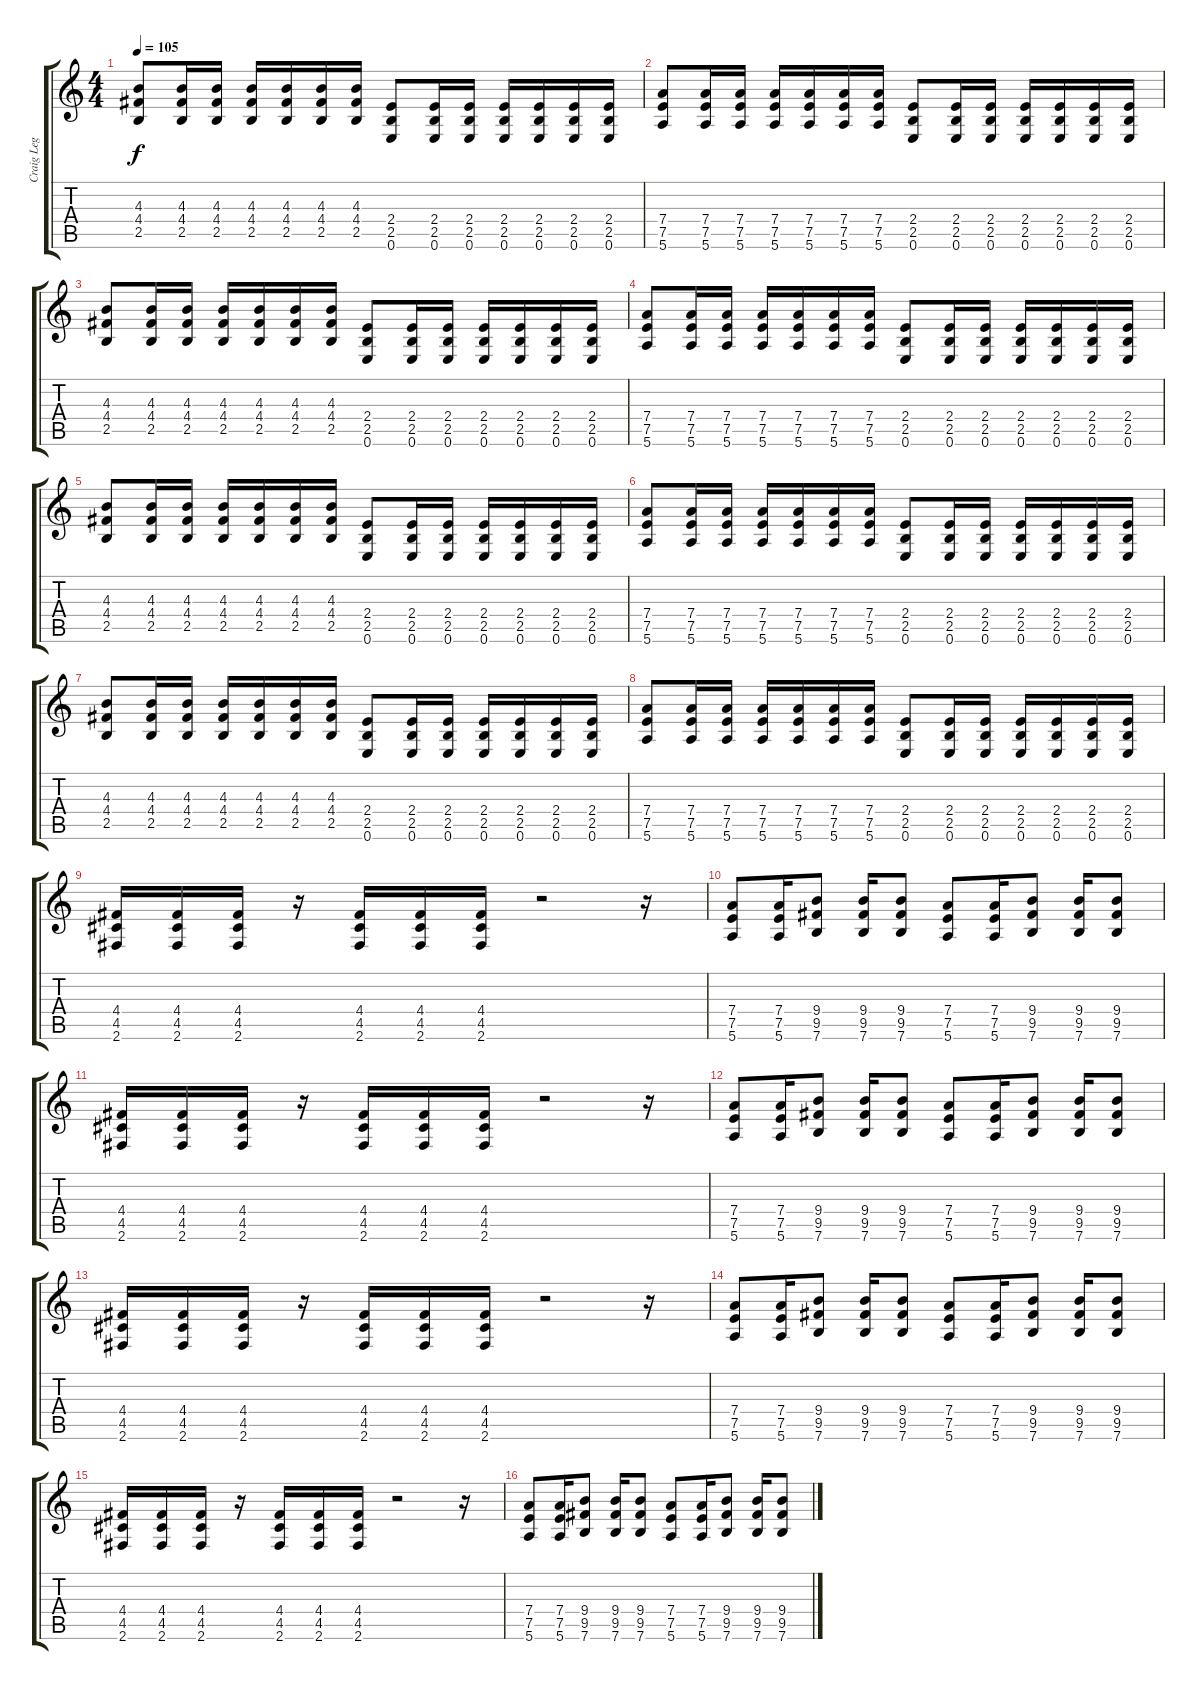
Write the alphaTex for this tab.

\track ("Craig Leg - Guitar 2" "Craig Leg ") {instrument overdrivenguitar}
\staff {score tabs}
\tuning (E4 B3 G3 D3 A2 E2) {hide}
\ts (4 4)
\tempo 105
\clef g2
\ks c
(4.3 4.4 2.5).8{dy f} (4.3 4.4 2.5).16 (4.3 4.4 2.5).16 (4.3 4.4 2.5).16 (4.3 4.4 2.5).16 (4.3 4.4 2.5).16 (4.3 4.4 2.5).16 (2.4 2.5 0.6).8 (2.4 2.5 0.6).16 (2.4 2.5 0.6).16 (2.4 2.5 0.6).16 (2.4 2.5 0.6).16 (2.4 2.5 0.6).16 (2.4 2.5 0.6).16 |
(7.4 7.5 5.6).8 (7.4 7.5 5.6).16 (7.4 7.5 5.6).16 (7.4 7.5 5.6).16 (7.4 7.5 5.6).16 (7.4 7.5 5.6).16 (7.4 7.5 5.6).16 (2.4 2.5 0.6).8 (2.4 2.5 0.6).16 (2.4 2.5 0.6).16 (2.4 2.5 0.6).16 (2.4 2.5 0.6).16 (2.4 2.5 0.6).16 (2.4 2.5 0.6).16 |
(4.3 4.4 2.5).8 (4.3 4.4 2.5).16 (4.3 4.4 2.5).16 (4.3 4.4 2.5).16 (4.3 4.4 2.5).16 (4.3 4.4 2.5).16 (4.3 4.4 2.5).16 (2.4 2.5 0.6).8 (2.4 2.5 0.6).16 (2.4 2.5 0.6).16 (2.4 2.5 0.6).16 (2.4 2.5 0.6).16 (2.4 2.5 0.6).16 (2.4 2.5 0.6).16 |
(7.4 7.5 5.6).8 (7.4 7.5 5.6).16 (7.4 7.5 5.6).16 (7.4 7.5 5.6).16 (7.4 7.5 5.6).16 (7.4 7.5 5.6).16 (7.4 7.5 5.6).16 (2.4 2.5 0.6).8 (2.4 2.5 0.6).16 (2.4 2.5 0.6).16 (2.4 2.5 0.6).16 (2.4 2.5 0.6).16 (2.4 2.5 0.6).16 (2.4 2.5 0.6).16 |
(4.3 4.4 2.5).8 (4.3 4.4 2.5).16 (4.3 4.4 2.5).16 (4.3 4.4 2.5).16 (4.3 4.4 2.5).16 (4.3 4.4 2.5).16 (4.3 4.4 2.5).16 (2.4 2.5 0.6).8 (2.4 2.5 0.6).16 (2.4 2.5 0.6).16 (2.4 2.5 0.6).16 (2.4 2.5 0.6).16 (2.4 2.5 0.6).16 (2.4 2.5 0.6).16 |
(7.4 7.5 5.6).8 (7.4 7.5 5.6).16 (7.4 7.5 5.6).16 (7.4 7.5 5.6).16 (7.4 7.5 5.6).16 (7.4 7.5 5.6).16 (7.4 7.5 5.6).16 (2.4 2.5 0.6).8 (2.4 2.5 0.6).16 (2.4 2.5 0.6).16 (2.4 2.5 0.6).16 (2.4 2.5 0.6).16 (2.4 2.5 0.6).16 (2.4 2.5 0.6).16 |
(4.3 4.4 2.5).8 (4.3 4.4 2.5).16 (4.3 4.4 2.5).16 (4.3 4.4 2.5).16 (4.3 4.4 2.5).16 (4.3 4.4 2.5).16 (4.3 4.4 2.5).16 (2.4 2.5 0.6).8 (2.4 2.5 0.6).16 (2.4 2.5 0.6).16 (2.4 2.5 0.6).16 (2.4 2.5 0.6).16 (2.4 2.5 0.6).16 (2.4 2.5 0.6).16 |
(7.4 7.5 5.6).8 (7.4 7.5 5.6).16 (7.4 7.5 5.6).16 (7.4 7.5 5.6).16 (7.4 7.5 5.6).16 (7.4 7.5 5.6).16 (7.4 7.5 5.6).16 (2.4 2.5 0.6).8 (2.4 2.5 0.6).16 (2.4 2.5 0.6).16 (2.4 2.5 0.6).16 (2.4 2.5 0.6).16 (2.4 2.5 0.6).16 (2.4 2.5 0.6).16 |
(4.4 4.5 2.6).16 (4.4 4.5 2.6).16 (4.4 4.5 2.6).16 r.16 (4.4 4.5 2.6).16 (4.4 4.5 2.6).16 (4.4 4.5 2.6).16 r.2 r.16 |
(7.4 7.5 5.6).8 (7.4 7.5 5.6).16 (9.4 9.5 7.6).8 (9.4 9.5 7.6).16 (9.4 9.5 7.6).8 (7.4 7.5 5.6).8 (7.4 7.5 5.6).16 (9.4 9.5 7.6).8 (9.4 9.5 7.6).16 (9.4 9.5 7.6).8 |
(4.4 4.5 2.6).16 (4.4 4.5 2.6).16 (4.4 4.5 2.6).16 r.16 (4.4 4.5 2.6).16 (4.4 4.5 2.6).16 (4.4 4.5 2.6).16 r.2 r.16 |
(7.4 7.5 5.6).8 (7.4 7.5 5.6).16 (9.4 9.5 7.6).8 (9.4 9.5 7.6).16 (9.4 9.5 7.6).8 (7.4 7.5 5.6).8 (7.4 7.5 5.6).16 (9.4 9.5 7.6).8 (9.4 9.5 7.6).16 (9.4 9.5 7.6).8 |
(4.4 4.5 2.6).16 (4.4 4.5 2.6).16 (4.4 4.5 2.6).16 r.16 (4.4 4.5 2.6).16 (4.4 4.5 2.6).16 (4.4 4.5 2.6).16 r.2 r.16 |
(7.4 7.5 5.6).8 (7.4 7.5 5.6).16 (9.4 9.5 7.6).8 (9.4 9.5 7.6).16 (9.4 9.5 7.6).8 (7.4 7.5 5.6).8 (7.4 7.5 5.6).16 (9.4 9.5 7.6).8 (9.4 9.5 7.6).16 (9.4 9.5 7.6).8 |
(4.4 4.5 2.6).16 (4.4 4.5 2.6).16 (4.4 4.5 2.6).16 r.16 (4.4 4.5 2.6).16 (4.4 4.5 2.6).16 (4.4 4.5 2.6).16 r.2 r.16 |
(7.4 7.5 5.6).8 (7.4 7.5 5.6).16 (9.4 9.5 7.6).8 (9.4 9.5 7.6).16 (9.4 9.5 7.6).8 (7.4 7.5 5.6).8 (7.4 7.5 5.6).16 (9.4 9.5 7.6).8 (9.4 9.5 7.6).16 (9.4 9.5 7.6).8
